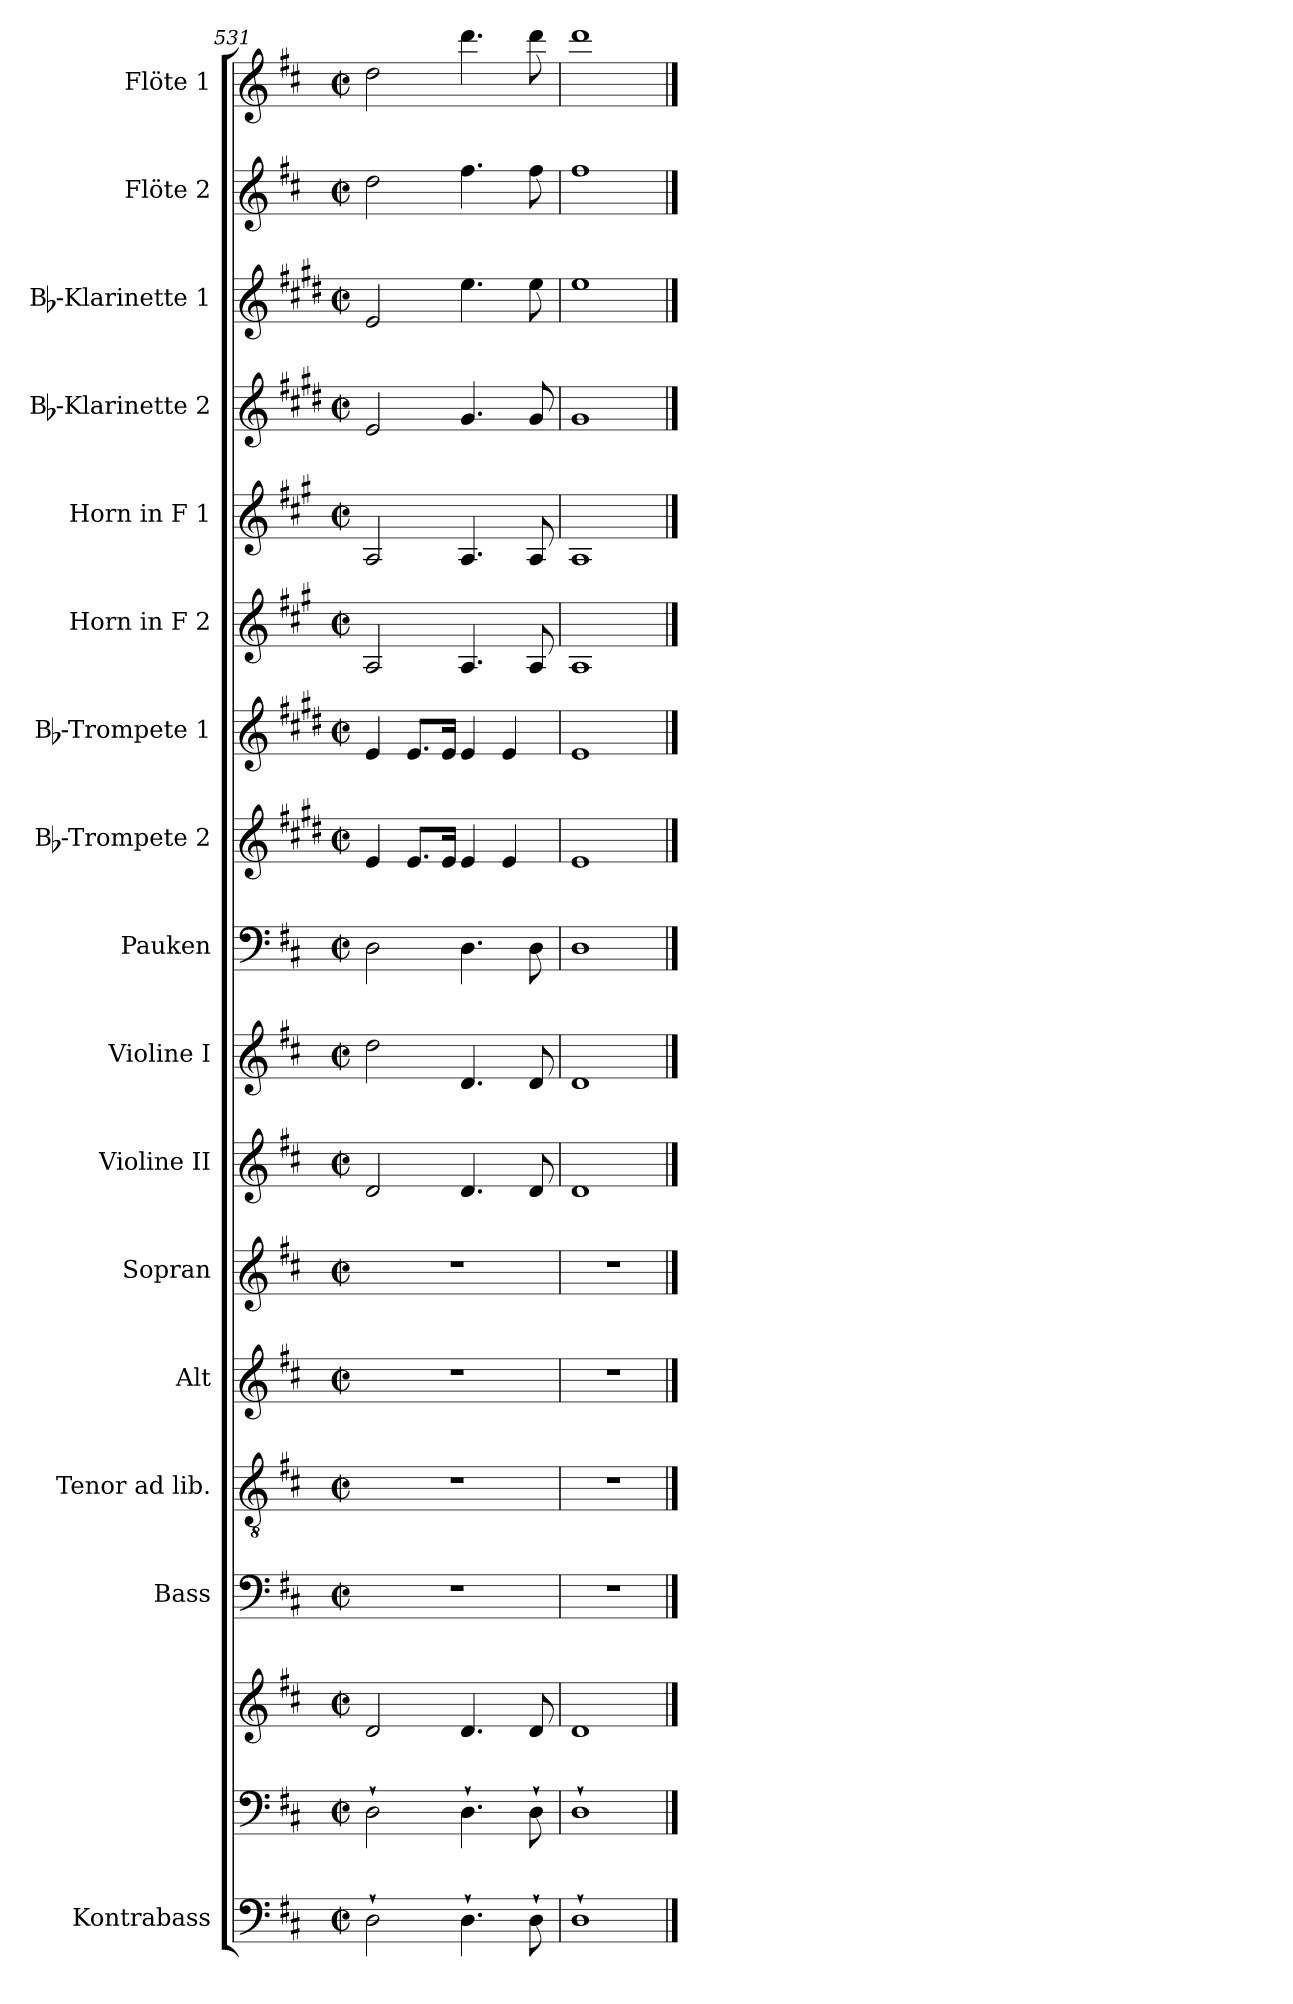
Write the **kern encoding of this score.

**kern	**kern	**kern	**kern	**kern	**kern	**kern	**kern	**kern	**kern	**kern	**kern	**kern	**kern	**kern	**kern	**kern	**kern
*part17	*part16	*part16	*part15	*part14	*part13	*part12	*part11	*part10	*part9	*part8	*part7	*part6	*part5	*part4	*part3	*part2	*part1
*staff18	*staff17	*staff16	*staff15	*staff14	*staff13	*staff12	*staff11	*staff10	*staff9	*staff8	*staff7	*staff6	*staff5	*staff4	*staff3	*staff2	*staff1
*I"Kontrabass	*	*	*I"Bass	*I"Tenor ad lib.	*I"Alt	*I"Sopran	*I"Violine II	*I"Violine I	*I"Pauken	*I"Bb-Trompete 2	*I"Bb-Trompete 1	*I"Horn in F 2	*I"Horn in F 1	*I"Bb-Klarinette 2	*I"Bb-Klarinette 1	*I"Flöte 2	*I"Flöte 1
*I'Kb.	*	*	*I'B.	*I'T.	*I'A.	*I'S.	*I'Vl. II	*I'Vl. I	*I'Pk.	*I'Bb Trp. 2	*I'Bb Trp. 1	*	*	*I'Bb Kl. 2	*I'Bb Kl. 1	*I'Fl. 2	*I'Fl. 1
*clefF4	*clefF4	*clefG2	*clefF4	*clefGv2	*clefG2	*clefG2	*clefG2	*clefG2	*clefF4	*clefG2	*clefG2	*clefG2	*clefG2	*clefG2	*clefG2	*clefG2	*clefG2
*ITrd7c12	*	*	*	*	*	*	*	*	*	*ITrd1c2	*ITrd1c2	*ITrd4c7	*ITrd4c7	*ITrd1c2	*ITrd1c2	*	*
*k[f#c#]	*k[f#c#]	*k[f#c#]	*k[f#c#]	*k[f#c#]	*k[f#c#]	*k[f#c#]	*k[f#c#]	*k[f#c#]	*k[f#c#]	*k[f#c#]	*k[f#c#]	*k[f#c#]	*k[f#c#]	*k[f#c#]	*k[f#c#]	*k[f#c#]	*k[f#c#]
*D:	*D:	*D:	*D:	*D:	*D:	*D:	*D:	*D:	*D:	*D:	*D:	*D:	*D:	*D:	*D:	*D:	*D:
*M2/2	*M2/2	*M2/2	*M2/2	*M2/2	*M2/2	*M2/2	*M2/2	*M2/2	*M2/2	*M2/2	*M2/2	*M2/2	*M2/2	*M2/2	*M2/2	*M2/2	*M2/2
*met(c|)	*met(c|)	*met(c|)	*met(c|)	*met(c|)	*met(c|)	*met(c|)	*met(c|)	*met(c|)	*met(c|)	*met(c|)	*met(c|)	*met(c|)	*met(c|)	*met(c|)	*met(c|)	*met(c|)	*met(c|)
=531	=531	=531	=531	=531	=531	=531	=531	=531	=531	=531	=531	=531	=531	=531	=531	=531	=531
2DD`>\	2D`>\	2d/	1r	1r	1r	1r	2d/	2dd\	2D\	4d/	4d/	2D/	2D/	2d/	2d/	2dd\	2dd\
.	.	.	.	.	.	.	.	.	.	8.d/L	8.d/L	.	.	.	.	.	.
.	.	.	.	.	.	.	.	.	.	16d/Jk	16d/Jk	.	.	.	.	.	.
4.DD`>\	4.D`>\	4.d/	.	.	.	.	4.d/	4.d/	4.D\	4d/	4d/	4.D/	4.D/	4.f#/	4.dd\	4.ff#\	4.ddd\
.	.	.	.	.	.	.	.	.	.	4d/	4d/	.	.	.	.	.	.
8DD`>\	8D`>\	8d/	.	.	.	.	8d/	8d/	8D\	.	.	8D/	8D/	8f#/	8dd\	8ff#\	8ddd\
=532	=532	=532	=532	=532	=532	=532	=532	=532	=532	=532	=532	=532	=532	=532	=532	=532	=532
1DD`>	1D`>	1d	1r	1r	1r	1r	1d	1d	1D	1d	1d	1D	1D	1f#	1dd	1ff#	1ddd
==	==	==	==	==	==	==	==	==	==	==	==	==	==	==	==	==	==
*-	*-	*-	*-	*-	*-	*-	*-	*-	*-	*-	*-	*-	*-	*-	*-	*-	*-
